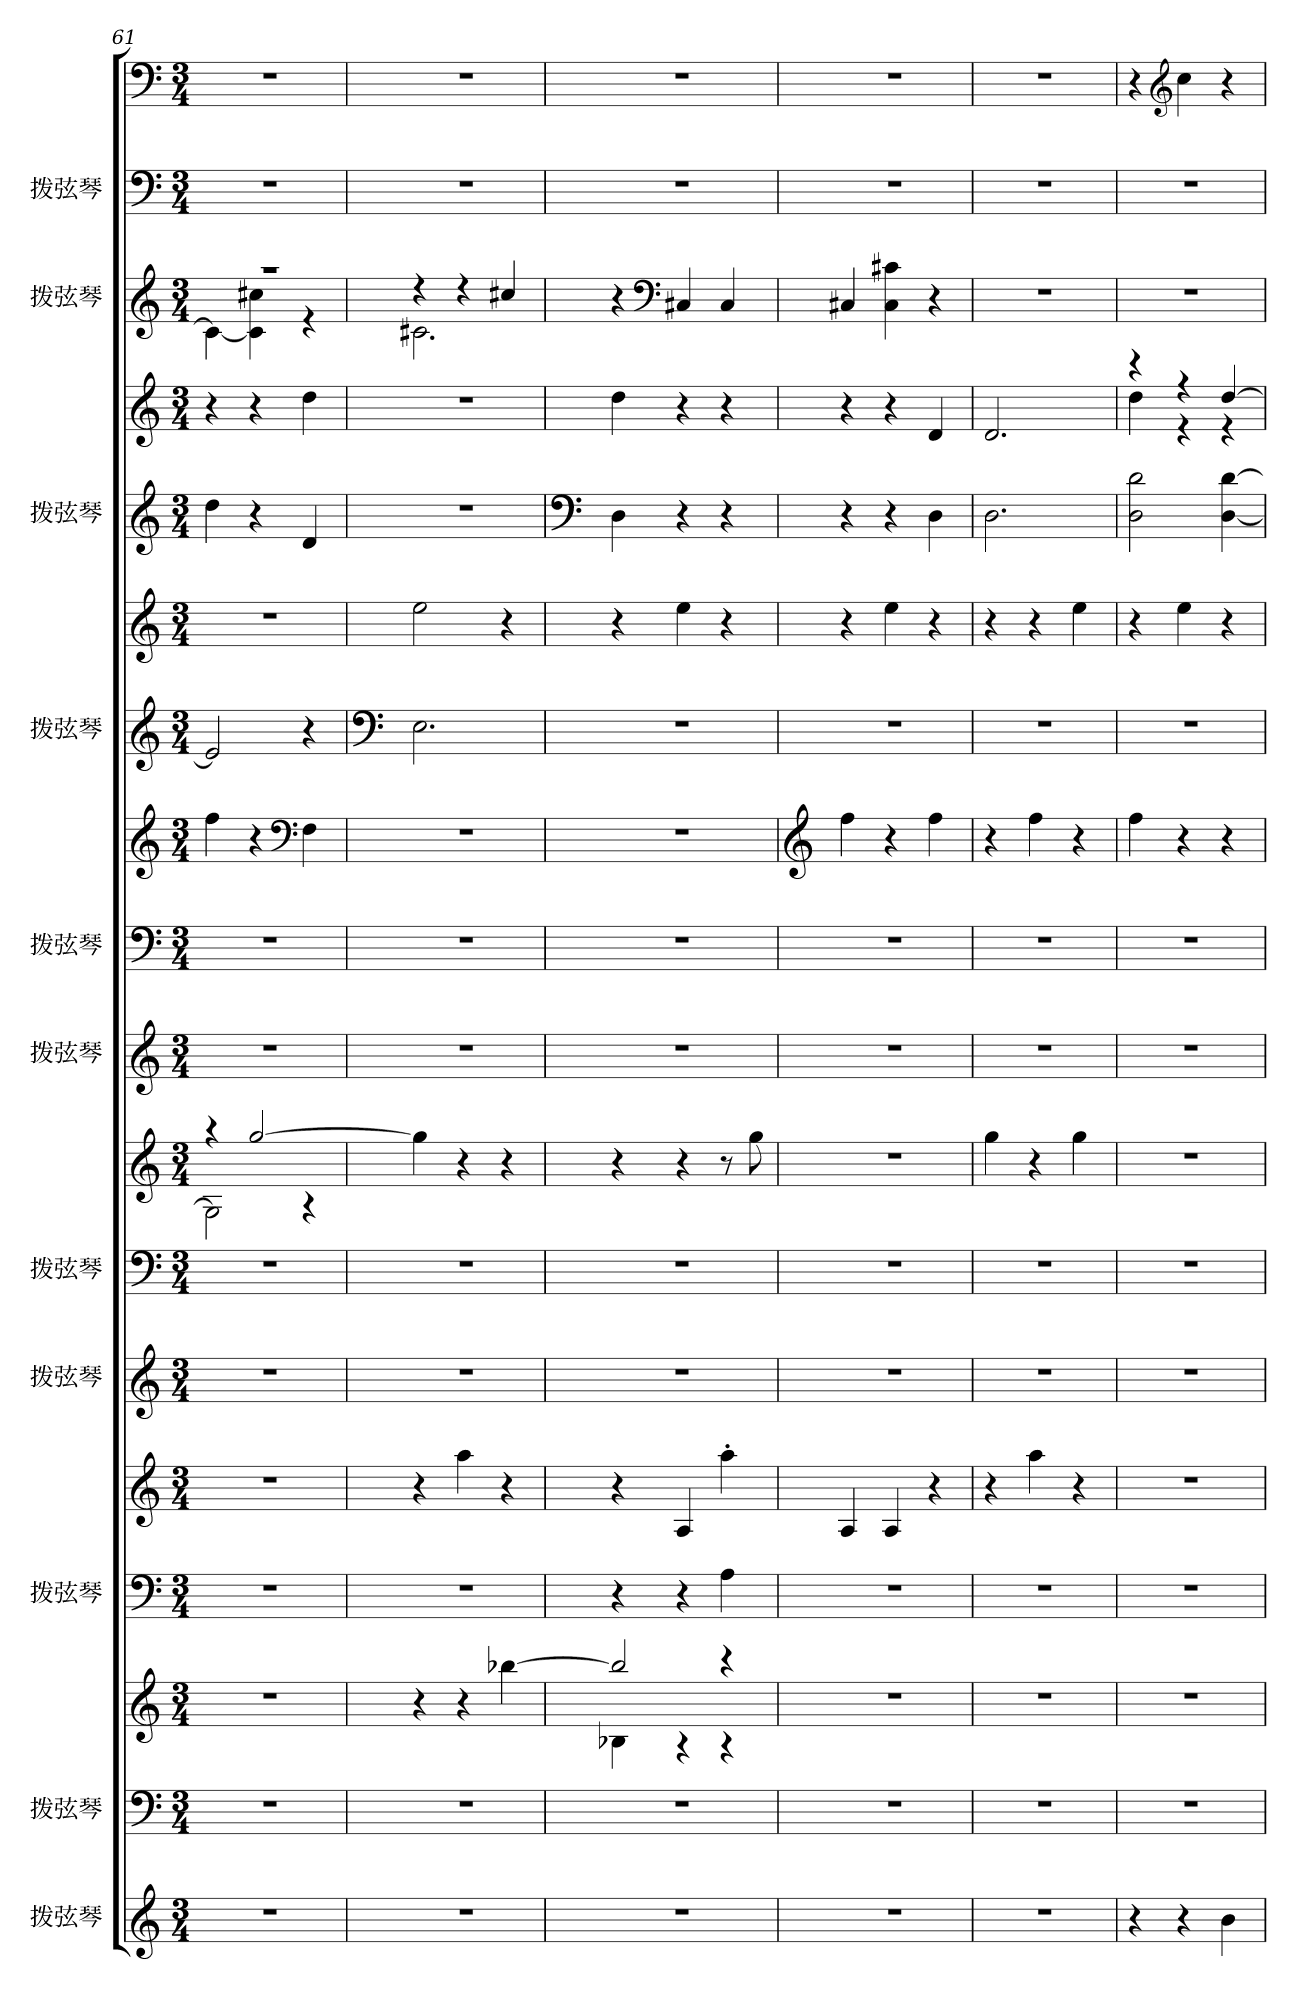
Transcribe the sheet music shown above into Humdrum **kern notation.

**kern	**kern	**kern	**kern	**kern	**kern	**kern	**kern	**kern	**kern	**kern	**kern	**kern	**kern	**kern	**kern	**kern	**kern
*part11	*part10	*part10	*part9	*part9	*part8	*part7	*part7	*part6	*part5	*part5	*part4	*part4	*part3	*part3	*part2	*part1	*part1
*staff18	*staff17	*staff16	*staff15	*staff14	*staff13	*staff12	*staff11	*staff10	*staff9	*staff8	*staff7	*staff6	*staff5	*staff4	*staff3	*staff2	*staff1
*I"拨弦琴	*I"拨弦琴	*	*I"拨弦琴	*	*I"拨弦琴	*I"拨弦琴	*	*I"拨弦琴	*I"拨弦琴	*	*I"拨弦琴	*	*I"拨弦琴	*	*I"拨弦琴	*I"拨弦琴	*
*clefG2	*clefF4	*clefG2	*clefF4	*clefG2	*clefG2	*clefF4	*clefG2	*clefG2	*clefF4	*clefG2	*clefG2	*clefG2	*clefG2	*clefG2	*clefG2	*clefF4	*clefF4
*k[]	*k[]	*k[]	*k[]	*k[]	*k[]	*k[]	*k[]	*k[]	*k[]	*k[]	*k[]	*k[]	*k[]	*k[]	*k[]	*k[]	*k[]
*M3/4	*M3/4	*M3/4	*M3/4	*M3/4	*M3/4	*M3/4	*M3/4	*M3/4	*M3/4	*M3/4	*M3/4	*M3/4	*M3/4	*M3/4	*M3/4	*M3/4	*M3/4
=61	=61	=61	=61	=61	=61	=61	=61	=61	=61	=61	=61	=61	=61	=61	=61	=61	=61
*	*	*	*	*	*	*	*^	*	*	*	*	*	*	*	*^	*	*
2.r	2.r	2.r	2.r	2.r	2.r	2.r	4r	2G\]	2.r	2.r	4ff\	2e/]	2.r	4dd\	4r	2.r	4c#\_	2.r	2.r
.	.	.	.	.	.	.	[2gg/	.	.	.	4r	.	.	4r	4r	.	4c#\] 4cc#X\	.	.
*	*	*	*	*	*	*	*	*	*	*	*clefF4	*	*	*	*	*	*	*	*
.	.	.	.	.	.	.	.	4r	.	.	4F\	4r	.	4d/	4dd\	.	4r	.	.
*	*	*	*	*	*	*	*v	*v	*	*	*	*	*	*	*	*	*	*	*
=62	=62	=62	=62	=62	=62	=62	=62	=62	=62	=62	=62	=62	=62	=62	=62	=62	=62	=62
*	*	*	*	*	*	*	*	*	*	*	*clefF4	*	*	*	*	*	*	*
2.r	2.r	4r	2.r	4r	2.r	2.r	4gg\]	2.r	2.r	2.r	2.E\	2ee\	2.r	2.r	4r	2.c#X\	2.r	2.r
.	.	4r	.	4aa\	.	.	4r	.	.	.	.	.	.	.	4r	.	.	.
.	.	[4bb-X\	.	4r	.	.	4r	.	.	.	.	4r	.	.	4cc#X/	.	.	.
*	*	*	*	*	*	*	*	*	*	*	*	*	*	*	*v	*v	*	*
=63	=63	=63	=63	=63	=63	=63	=63	=63	=63	=63	=63	=63	=63	=63	=63	=63	=63
*	*	*	*	*	*	*	*	*	*	*	*	*	*clefF4	*	*	*	*
*	*	*^	*	*	*	*	*	*	*	*	*	*	*	*	*	*	*
2.r	2.r	2bb-/]	4B-X\	4r	4r	2.r	2.r	4r	2.r	2.r	2.r	2.r	4r	4D\	4dd\	4r	2.r	2.r
*	*	*	*	*	*	*	*	*	*	*	*	*	*	*	*	*clefF4	*	*
.	.	.	4r	4r	4A/	.	.	4r	.	.	.	.	4ee\	4r	4r	4C#X/	.	.
.	.	4r	4r	4A\	4aa'\	.	.	8r	.	.	.	.	4r	4r	4r	4C#/	.	.
.	.	.	.	.	.	.	.	8gg\	.	.	.	.	.	.	.	.	.	.
*	*	*v	*v	*	*	*	*	*	*	*	*	*	*	*	*	*	*	*
!!LO:PB:g=z
=64	=64	=64	=64	=64	=64	=64	=64	=64	=64	=64	=64	=64	=64	=64	=64	=64	=64
*	*	*	*	*	*	*	*	*	*	*clefG2	*	*	*	*	*	*	*
2.r	2.r	2.r	2.r	4A/	2.r	2.r	2.r	2.r	2.r	4ff\	2.r	4r	4r	4r	4C#X/	2.r	2.r
.	.	.	.	4A/	.	.	.	.	.	4r	.	4ee\	4r	4r	4C#\ 4c#X\	.	.
.	.	.	.	4r	.	.	.	.	.	4ff\	.	4r	4D\	4d/	4r	.	.
=65	=65	=65	=65	=65	=65	=65	=65	=65	=65	=65	=65	=65	=65	=65	=65	=65	=65
2.r	2.r	2.r	2.r	4r	2.r	2.r	4gg\	2.r	2.r	4r	2.r	4r	2.D\	2.d/	2.r	2.r	2.r
.	.	.	.	4aa\	.	.	4r	.	.	4ff\	.	4r	.	.	.	.	.
.	.	.	.	4r	.	.	4gg\	.	.	4r	.	4ee\	.	.	.	.	.
=66	=66	=66	=66	=66	=66	=66	=66	=66	=66	=66	=66	=66	=66	=66	=66	=66	=66
*	*	*	*	*	*	*	*	*	*	*	*	*	*	*^	*	*	*
4r	2.r	2.r	2.r	2.r	2.r	2.r	2.r	2.r	2.r	4ff\	2.r	4r	2D\ 2d\	4r	4dd\	2.r	2.r	4r
*	*	*	*	*	*	*	*	*	*	*	*	*	*	*	*	*	*	*clefG2
4r	.	.	.	.	.	.	.	.	.	4r	.	4ee\	.	4r	4r	.	.	4cc\
4b\	.	.	.	.	.	.	.	.	.	4r	.	4r	[4D\ [4d\	[4dd/	4r	.	.	4r
*	*	*	*	*	*	*	*	*	*	*	*	*	*	*v	*v	*	*	*
=	=	=	=	=	=	=	=	=	=	=	=	=	=	=	=	=	=
*-	*-	*-	*-	*-	*-	*-	*-	*-	*-	*-	*-	*-	*-	*-	*-	*-	*-
